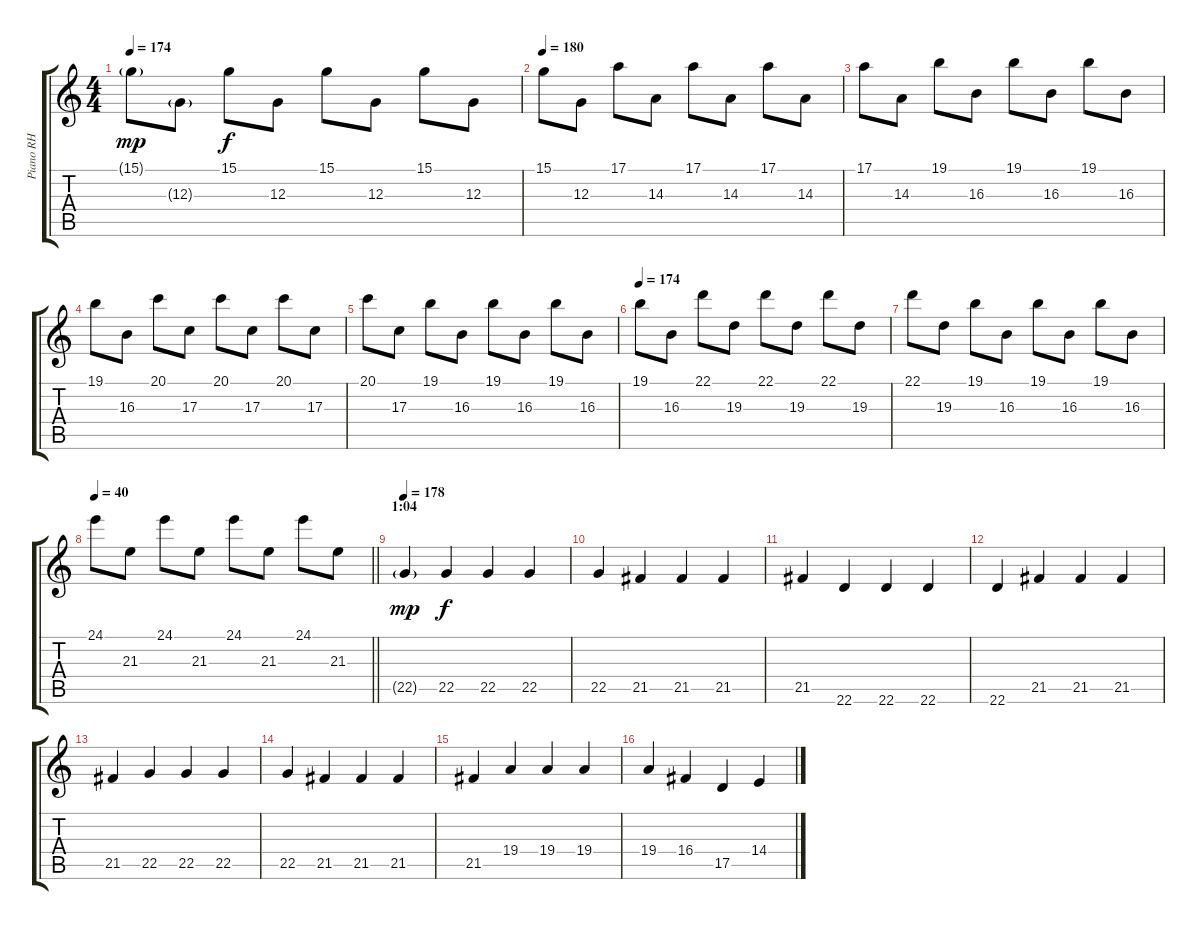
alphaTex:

\track ("Piano RH" "Piano RH") {instrument acousticgrandpiano}
\staff {score tabs}
\tuning (E4 B3 G3 D3 A2 E2) {hide}
\ts (4 4)
\tempo 174
\clef g2
\ks c
15.1{g}.8{dy mp} 12.3{g}.8 15.1.8{dy f} 12.3.8 15.1.8 12.3.8 15.1.8 12.3.8 |
\tempo 180
15.1.8 12.3.8 17.1.8 14.3.8 17.1.8 14.3.8 17.1.8 14.3.8 |
17.1.8 14.3.8 19.1.8 16.3.8 19.1.8 16.3.8 19.1.8 16.3.8 |
19.1.8 16.3.8 20.1.8 17.3.8 20.1.8 17.3.8 20.1.8 17.3.8 |
20.1.8 17.3.8 19.1.8 16.3.8 19.1.8 16.3.8 19.1.8 16.3.8 |
\tempo 174
19.1.8 16.3.8 22.1.8 19.3.8 22.1.8 19.3.8 22.1.8 19.3.8 |
22.1.8 19.3.8 19.1.8 16.3.8 19.1.8 16.3.8 19.1.8 16.3.8 |
\tempo 40
\barLineRight lightlight
24.1.8 21.3.8 24.1.8 21.3.8 24.1.8 21.3.8 24.1.8 21.3.8 |
\section ("" "1:04")
\tempo 178
22.5{g}.4{dy mp volume 11} 22.5.4{dy f} 22.5.4 22.5.4 |
22.5.4 21.5.4 21.5.4 21.5.4 |
21.5.4 22.6.4 22.6.4 22.6.4 |
22.6.4 21.5.4 21.5.4 21.5.4 |
21.5.4 22.5.4 22.5.4 22.5.4 |
22.5.4 21.5.4 21.5.4 21.5.4 |
21.5.4 19.4.4 19.4.4 19.4.4 |
19.4.4 16.4.4 17.5.4 14.4.4
